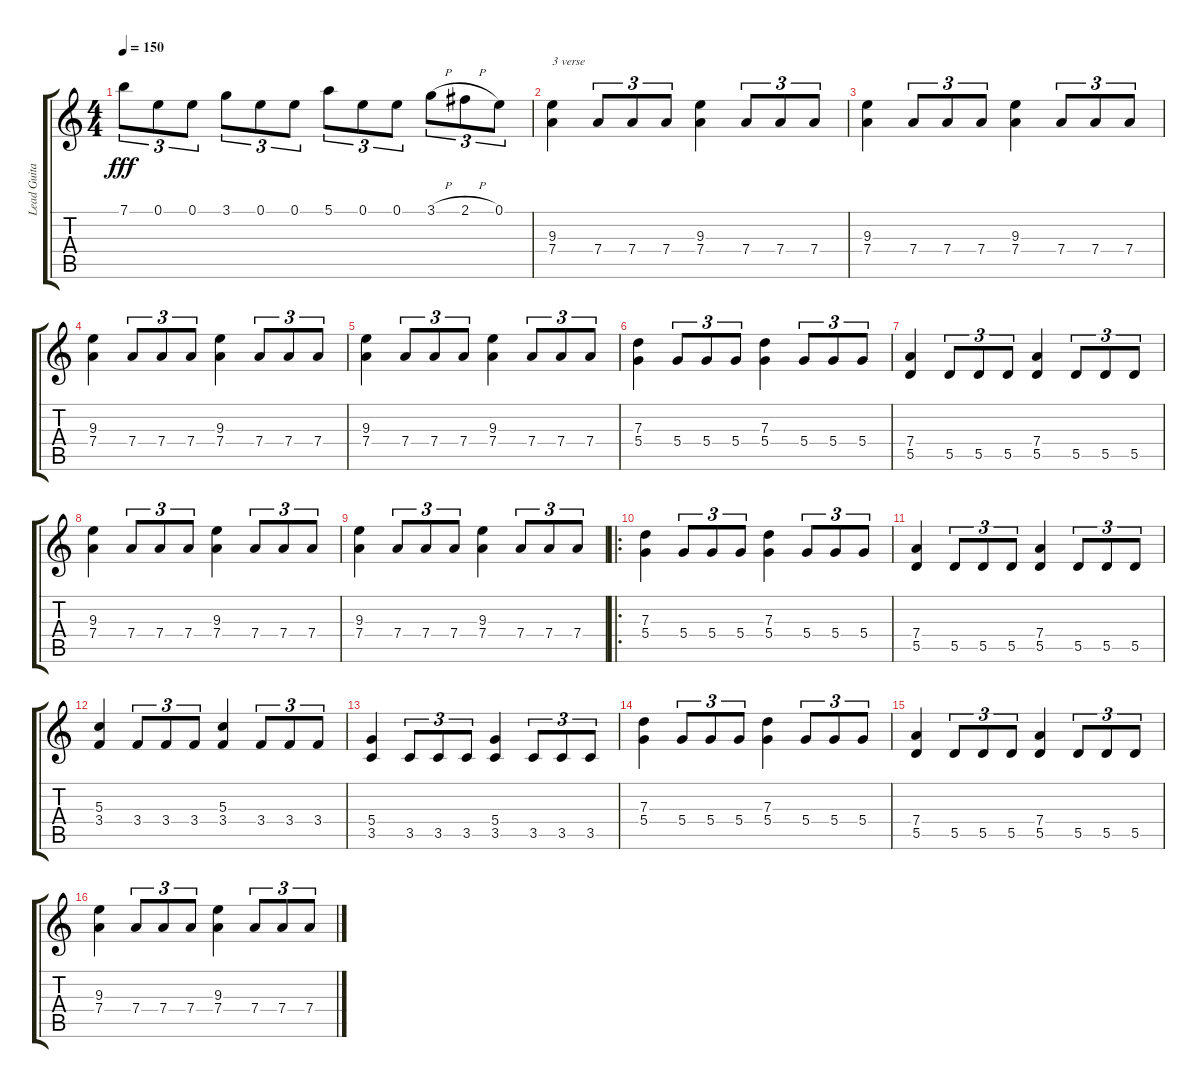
\track ("Lead Guitar" "Lead Guita") {instrument distortionguitar}
\staff {score tabs}
\tuning (E4 B3 G3 D3 A2 E2) {hide}
\ts (4 4)
\tempo 150
\clef g2
\ks c
7.1.8{tu (3 2) dy fff} 0.1.8{tu (3 2)} 0.1.8{tu (3 2)} 3.1.8{tu (3 2)} 0.1.8{tu (3 2)} 0.1.8{tu (3 2)} 5.1.8{tu (3 2)} 0.1.8{tu (3 2)} 0.1.8{tu (3 2)} 3.1{h}.8{tu (3 2)} 2.1{h}.8{tu (3 2)} 0.1.8{tu (3 2)} |
(9.3 7.4).4{txt "3 verse"} 7.4.8{tu (3 2)} 7.4.8{tu (3 2)} 7.4.8{tu (3 2)} (9.3 7.4).4 7.4.8{tu (3 2)} 7.4.8{tu (3 2)} 7.4.8{tu (3 2)} |
(9.3 7.4).4 7.4.8{tu (3 2)} 7.4.8{tu (3 2)} 7.4.8{tu (3 2)} (9.3 7.4).4 7.4.8{tu (3 2)} 7.4.8{tu (3 2)} 7.4.8{tu (3 2)} |
(9.3 7.4).4 7.4.8{tu (3 2)} 7.4.8{tu (3 2)} 7.4.8{tu (3 2)} (9.3 7.4).4 7.4.8{tu (3 2)} 7.4.8{tu (3 2)} 7.4.8{tu (3 2)} |
(9.3 7.4).4 7.4.8{tu (3 2)} 7.4.8{tu (3 2)} 7.4.8{tu (3 2)} (9.3 7.4).4 7.4.8{tu (3 2)} 7.4.8{tu (3 2)} 7.4.8{tu (3 2)} |
(7.3 5.4).4 5.4.8{tu (3 2)} 5.4.8{tu (3 2)} 5.4.8{tu (3 2)} (7.3 5.4).4 5.4.8{tu (3 2)} 5.4.8{tu (3 2)} 5.4.8{tu (3 2)} |
(7.4 5.5).4 5.5.8{tu (3 2)} 5.5.8{tu (3 2)} 5.5.8{tu (3 2)} (7.4 5.5).4 5.5.8{tu (3 2)} 5.5.8{tu (3 2)} 5.5.8{tu (3 2)} |
(9.3 7.4).4 7.4.8{tu (3 2)} 7.4.8{tu (3 2)} 7.4.8{tu (3 2)} (9.3 7.4).4 7.4.8{tu (3 2)} 7.4.8{tu (3 2)} 7.4.8{tu (3 2)} |
(9.3 7.4).4 7.4.8{tu (3 2)} 7.4.8{tu (3 2)} 7.4.8{tu (3 2)} (9.3 7.4).4 7.4.8{tu (3 2)} 7.4.8{tu (3 2)} 7.4.8{tu (3 2)} |
\ro
(7.3 5.4).4 5.4.8{tu (3 2)} 5.4.8{tu (3 2)} 5.4.8{tu (3 2)} (7.3 5.4).4 5.4.8{tu (3 2)} 5.4.8{tu (3 2)} 5.4.8{tu (3 2)} |
(7.4 5.5).4 5.5.8{tu (3 2)} 5.5.8{tu (3 2)} 5.5.8{tu (3 2)} (7.4 5.5).4 5.5.8{tu (3 2)} 5.5.8{tu (3 2)} 5.5.8{tu (3 2)} |
(5.3 3.4).4 3.4.8{tu (3 2)} 3.4.8{tu (3 2)} 3.4.8{tu (3 2)} (5.3 3.4).4 3.4.8{tu (3 2)} 3.4.8{tu (3 2)} 3.4.8{tu (3 2)} |
(5.4 3.5).4 3.5.8{tu (3 2)} 3.5.8{tu (3 2)} 3.5.8{tu (3 2)} (5.4 3.5).4 3.5.8{tu (3 2)} 3.5.8{tu (3 2)} 3.5.8{tu (3 2)} |
(7.3 5.4).4 5.4.8{tu (3 2)} 5.4.8{tu (3 2)} 5.4.8{tu (3 2)} (7.3 5.4).4 5.4.8{tu (3 2)} 5.4.8{tu (3 2)} 5.4.8{tu (3 2)} |
(7.4 5.5).4 5.5.8{tu (3 2)} 5.5.8{tu (3 2)} 5.5.8{tu (3 2)} (7.4 5.5).4 5.5.8{tu (3 2)} 5.5.8{tu (3 2)} 5.5.8{tu (3 2)} |
(9.3 7.4).4 7.4.8{tu (3 2)} 7.4.8{tu (3 2)} 7.4.8{tu (3 2)} (9.3 7.4).4 7.4.8{tu (3 2)} 7.4.8{tu (3 2)} 7.4.8{tu (3 2)}
